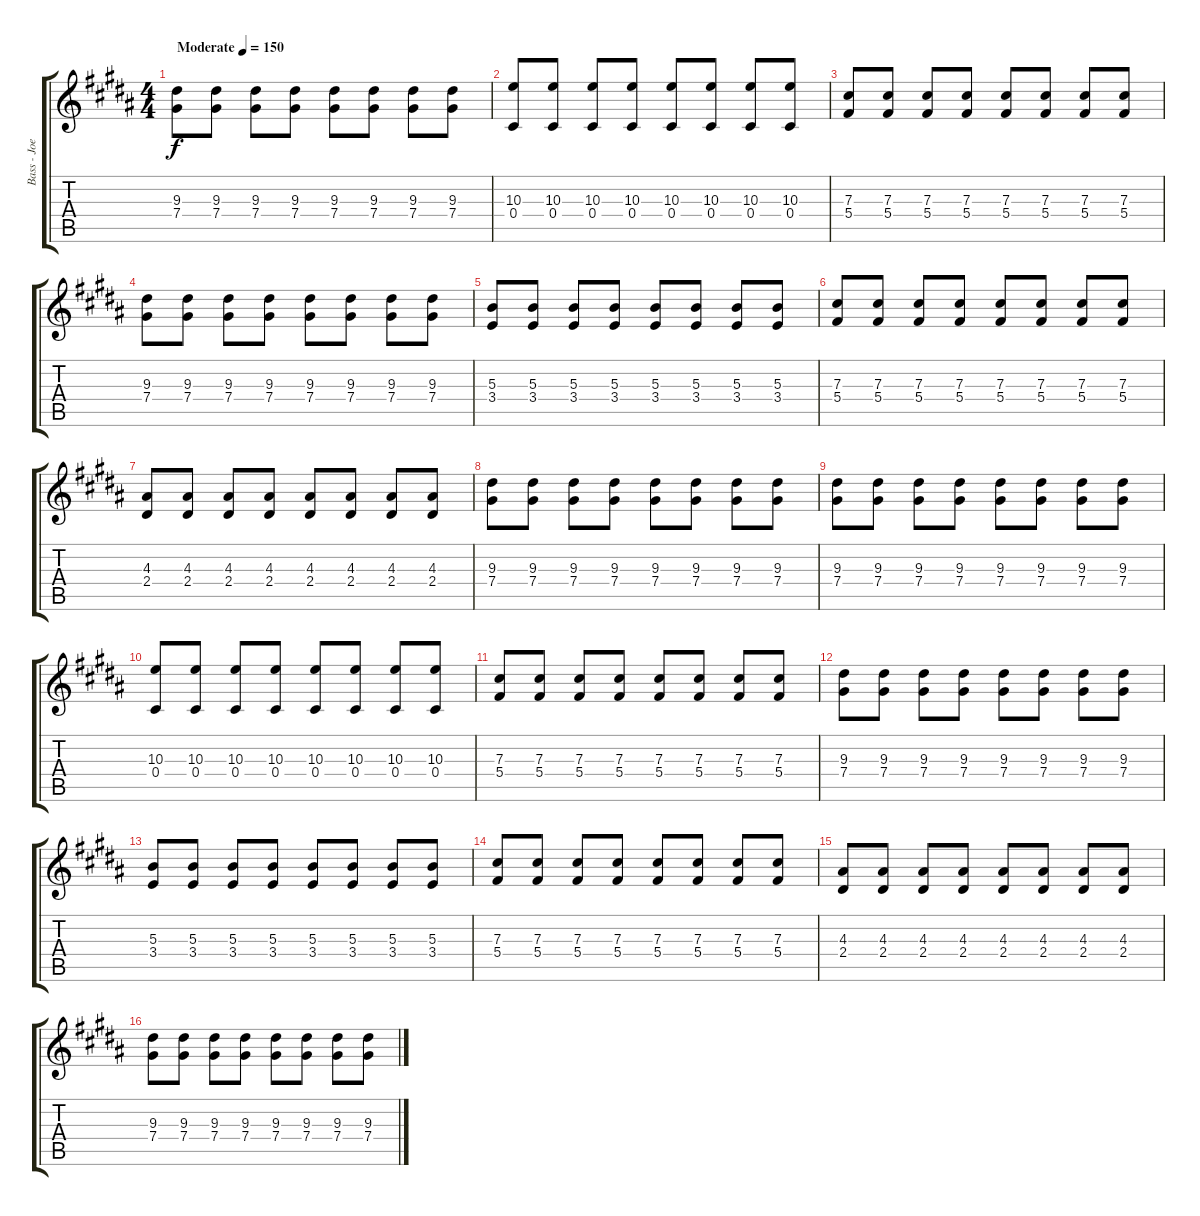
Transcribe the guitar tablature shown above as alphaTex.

\track ("Bass - Joe" "Bass - Joe") {instrument electricbasspick}
\staff {score tabs}
\tuning (Eb4 Bb3 Gb3 Db3 Ab2 Eb2) {hide}
\ts (4 4)
\tempo (150 "Moderate")
\clef g2
\ks b
(9.3 7.4).8{dy f instrument electricbasspick} (9.3 7.4).8 (9.3 7.4).8 (9.3 7.4).8 (9.3 7.4).8 (9.3 7.4).8 (9.3 7.4).8 (9.3 7.4).8 |
(10.3 0.4).8 (10.3 0.4).8 (10.3 0.4).8 (10.3 0.4).8 (10.3 0.4).8 (10.3 0.4).8 (10.3 0.4).8 (10.3 0.4).8 |
(7.3 5.4).8 (7.3 5.4).8 (7.3 5.4).8 (7.3 5.4).8 (7.3 5.4).8 (7.3 5.4).8 (7.3 5.4).8 (7.3 5.4).8 |
(9.3 7.4).8 (9.3 7.4).8 (9.3 7.4).8 (9.3 7.4).8 (9.3 7.4).8 (9.3 7.4).8 (9.3 7.4).8 (9.3 7.4).8 |
(5.3 3.4).8 (5.3 3.4).8 (5.3 3.4).8 (5.3 3.4).8 (5.3 3.4).8 (5.3 3.4).8 (5.3 3.4).8 (5.3 3.4).8 |
(7.3 5.4).8 (7.3 5.4).8 (7.3 5.4).8 (7.3 5.4).8 (7.3 5.4).8 (7.3 5.4).8 (7.3 5.4).8 (7.3 5.4).8 |
(4.3 2.4).8 (4.3 2.4).8 (4.3 2.4).8 (4.3 2.4).8 (4.3 2.4).8 (4.3 2.4).8 (4.3 2.4).8 (4.3 2.4).8 |
(9.3 7.4).8 (9.3 7.4).8 (9.3 7.4).8 (9.3 7.4).8 (9.3 7.4).8 (9.3 7.4).8 (9.3 7.4).8 (9.3 7.4).8 |
(9.3 7.4).8 (9.3 7.4).8 (9.3 7.4).8 (9.3 7.4).8 (9.3 7.4).8 (9.3 7.4).8 (9.3 7.4).8 (9.3 7.4).8 |
(10.3 0.4).8 (10.3 0.4).8 (10.3 0.4).8 (10.3 0.4).8 (10.3 0.4).8 (10.3 0.4).8 (10.3 0.4).8 (10.3 0.4).8 |
(7.3 5.4).8 (7.3 5.4).8 (7.3 5.4).8 (7.3 5.4).8 (7.3 5.4).8 (7.3 5.4).8 (7.3 5.4).8 (7.3 5.4).8 |
(9.3 7.4).8 (9.3 7.4).8 (9.3 7.4).8 (9.3 7.4).8 (9.3 7.4).8 (9.3 7.4).8 (9.3 7.4).8 (9.3 7.4).8 |
(5.3 3.4).8 (5.3 3.4).8 (5.3 3.4).8 (5.3 3.4).8 (5.3 3.4).8 (5.3 3.4).8 (5.3 3.4).8 (5.3 3.4).8 |
(7.3 5.4).8 (7.3 5.4).8 (7.3 5.4).8 (7.3 5.4).8 (7.3 5.4).8 (7.3 5.4).8 (7.3 5.4).8 (7.3 5.4).8 |
(4.3 2.4).8 (4.3 2.4).8 (4.3 2.4).8 (4.3 2.4).8 (4.3 2.4).8 (4.3 2.4).8 (4.3 2.4).8 (4.3 2.4).8 |
(9.3 7.4).8 (9.3 7.4).8 (9.3 7.4).8 (9.3 7.4).8 (9.3 7.4).8 (9.3 7.4).8 (9.3 7.4).8 (9.3 7.4).8
